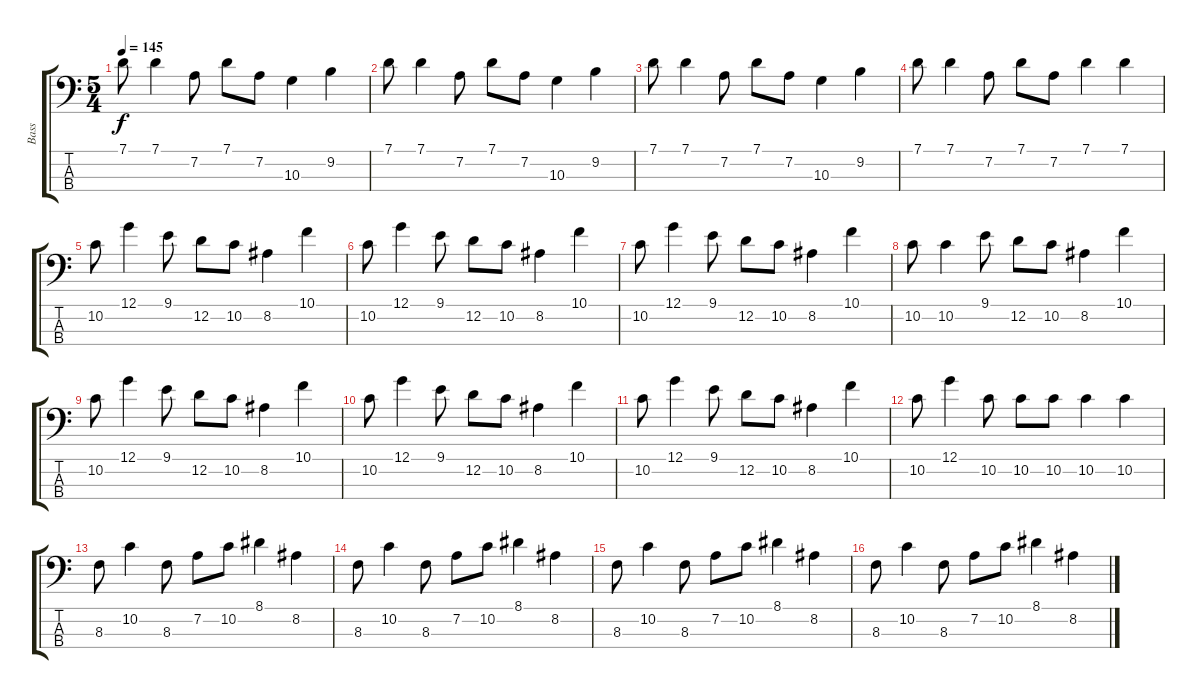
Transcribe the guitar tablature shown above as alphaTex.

\track ("Bass" "Bass") {instrument electricbassfinger}
\staff {score tabs}
\tuning (G2 D2 A1 E1) {hide}
\ts (5 4)
\tempo 145
\clef f4
\ks c
7.1.8{dy f} 7.1.4 7.2.8 7.1.8 7.2.8 10.3.4 9.2.4 |
7.1.8 7.1.4 7.2.8 7.1.8 7.2.8 10.3.4 9.2.4 |
7.1.8 7.1.4 7.2.8 7.1.8 7.2.8 10.3.4 9.2.4 |
7.1.8 7.1.4 7.2.8 7.1.8 7.2.8 7.1.4 7.1.4 |
10.2.8 12.1.4 9.1.8 12.2.8 10.2.8 8.2.4 10.1.4 |
10.2.8 12.1.4 9.1.8 12.2.8 10.2.8 8.2.4 10.1.4 |
10.2.8 12.1.4 9.1.8 12.2.8 10.2.8 8.2.4 10.1.4 |
10.2.8 10.2.4 9.1.8 12.2.8 10.2.8 8.2.4 10.1.4 |
10.2.8 12.1.4 9.1.8 12.2.8 10.2.8 8.2.4 10.1.4 |
10.2.8 12.1.4 9.1.8 12.2.8 10.2.8 8.2.4 10.1.4 |
10.2.8 12.1.4 9.1.8 12.2.8 10.2.8 8.2.4 10.1.4 |
10.2.8 12.1.4 10.2.8 10.2.8 10.2.8 10.2.4 10.2.4 |
8.3.8 10.2.4 8.3.8 7.2.8 10.2.8 8.1.4 8.2.4 |
8.3.8 10.2.4 8.3.8 7.2.8 10.2.8 8.1.4 8.2.4 |
8.3.8 10.2.4 8.3.8 7.2.8 10.2.8 8.1.4 8.2.4 |
8.3.8 10.2.4 8.3.8 7.2.8 10.2.8 8.1.4 8.2.4
